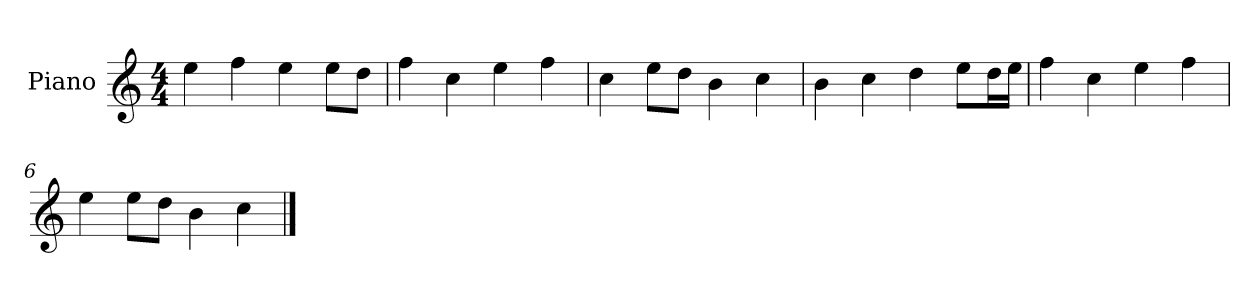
**kern
*part1
*staff1
*I"Piano
*I'P-no
*clefG2
*k[]
*M4/4
*MM90
=1
4ee\
4ff\
4ee\
8ee\L
8dd\J
=2
4ff\
4cc\
4ee\
4ff\
=3
4cc\
8ee\L
8dd\J
4b\
4cc\
=4
4b\
4cc\
4dd\
8ee\L
16dd\L
16ee\JJ
=5
4ff\
4cc\
4ee\
4ff\
=6
4ee\
8ee\L
8dd\J
4b\
4cc\
==
*-
